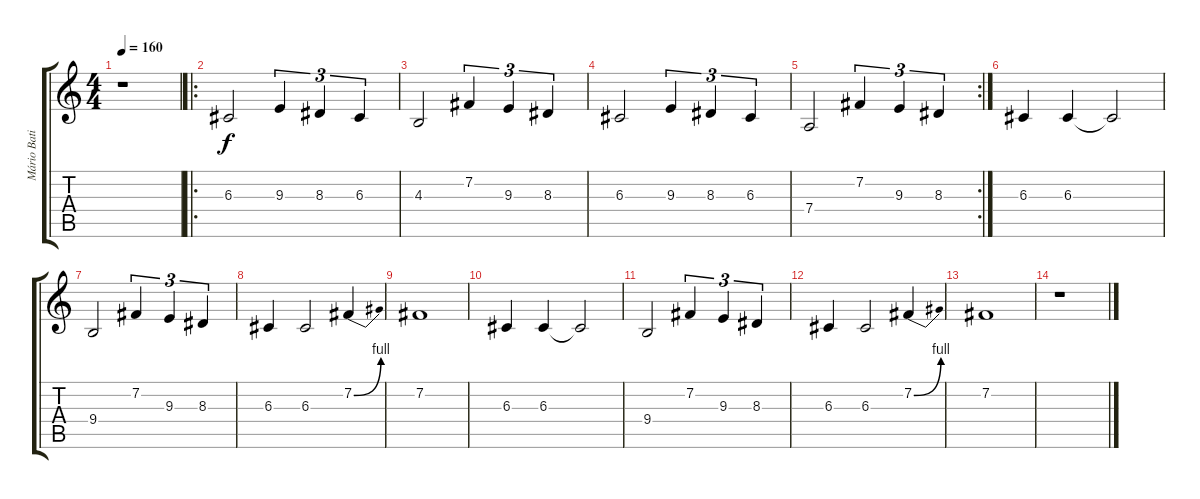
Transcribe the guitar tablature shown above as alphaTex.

\track ("Mário Batista" "Mário Bati") {instrument voiceoohs}
\staff {score tabs}
\tuning (E4 B3 G3 D3 A2 E2) {hide}
\ts (4 4)
\tempo 160
\clef g2
\ks c
r.1{dy f} |
\ro
6.3.2 9.3.4{tu (3 2)} 8.3.4{tu (3 2)} 6.3.4{tu (3 2)} |
4.3.2 7.2.4{tu (3 2)} 9.3.4{tu (3 2)} 8.3.4{tu (3 2)} |
6.3.2 9.3.4{tu (3 2)} 8.3.4{tu (3 2)} 6.3.4{tu (3 2)} |
\rc 2
7.4.2 7.2.4{tu (3 2)} 9.3.4{tu (3 2)} 8.3.4{tu (3 2)} |
6.3.4 6.3.4 6.3{t}.2 |
9.4.2 7.2.4{tu (3 2)} 9.3.4{tu (3 2)} 8.3.4{tu (3 2)} |
6.3.4 6.3.2 7.2{be (bend 0 0 60 4)}.4 |
7.2.1 |
6.3.4 6.3.4 6.3{t}.2 |
9.4.2 7.2.4{tu (3 2)} 9.3.4{tu (3 2)} 8.3.4{tu (3 2)} |
6.3.4 6.3.2 7.2{be (bend 0 0 60 4)}.4 |
7.2.1 |
r.1
